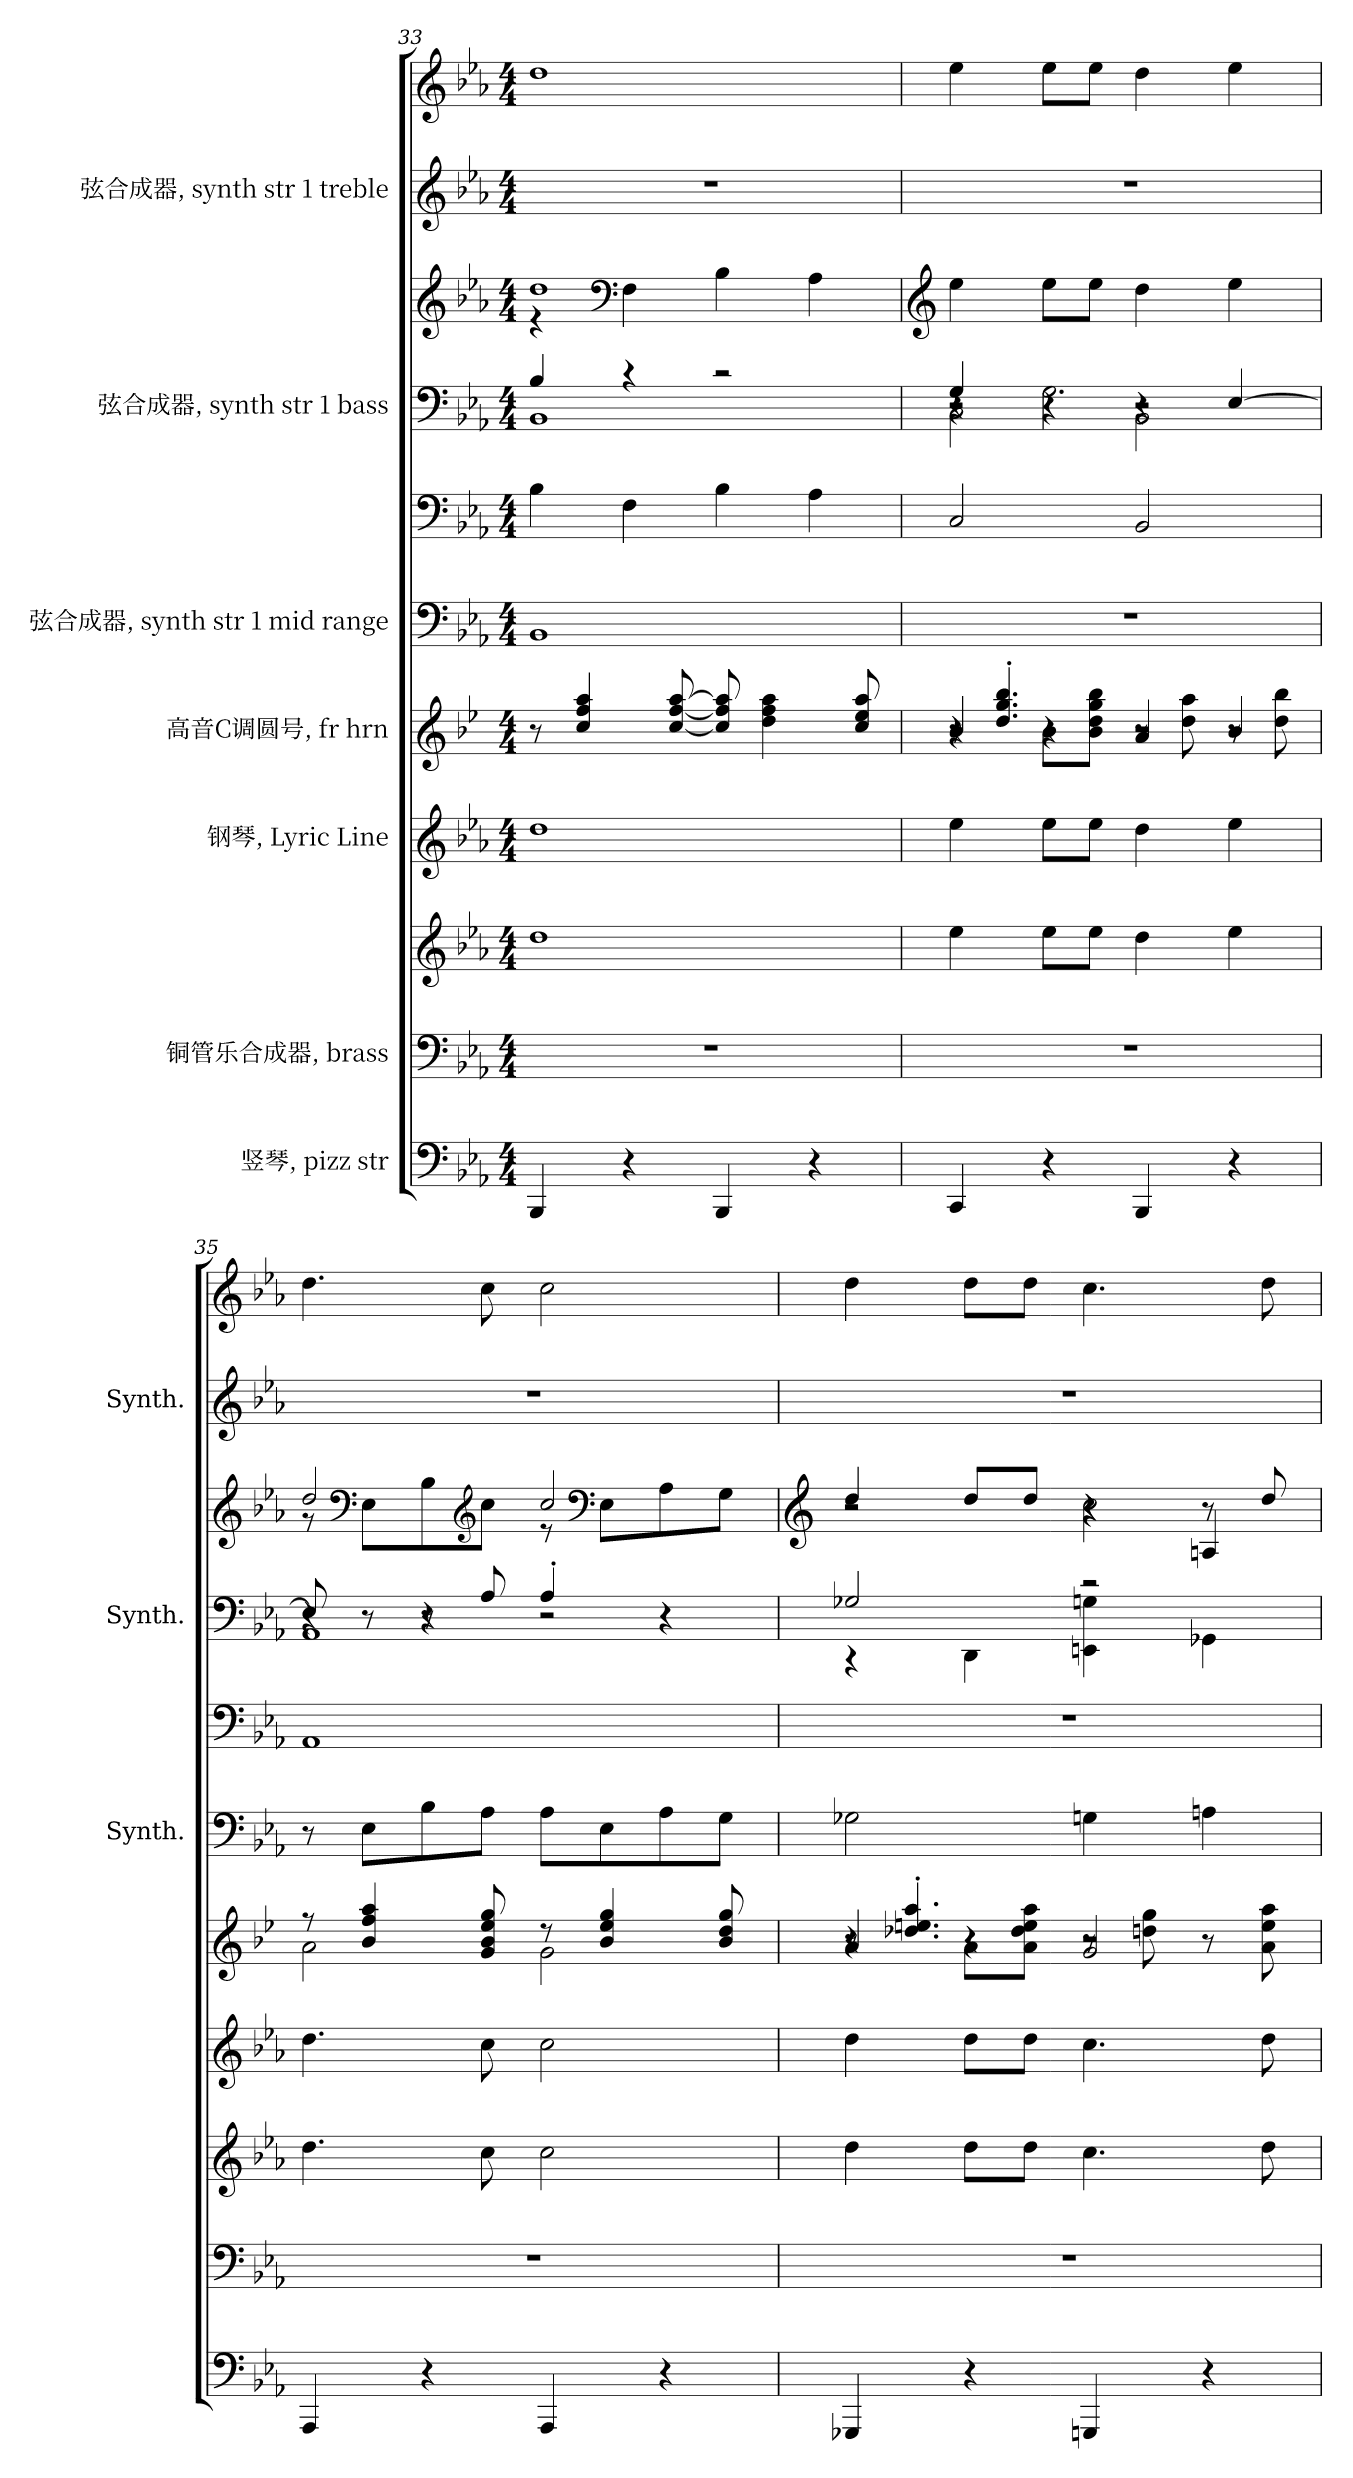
**kern	**kern	**kern	**kern	**kern	**kern	**kern	**kern	**kern	**kern	**kern
*part7	*part6	*part6	*part5	*part4	*part3	*part3	*part2	*part2	*part1	*part1
*staff11	*staff10	*staff9	*staff8	*staff7	*staff6	*staff5	*staff4	*staff3	*staff2	*staff1
*I"竖琴, pizz str	*I"铜管乐合成器, brass	*	*I"钢琴, Lyric Line	*I"高音C调圆号, fr hrn	*I"弦合成器, synth str 1 mid range	*	*I"弦合成器, synth str 1 bass	*	*I"弦合成器, synth str 1 treble	*
*	*	*	*	*	*I'Synth.	*	*I'Synth.	*	*I'Synth.	*
*clefF4	*clefF4	*clefG2	*clefG2	*clefG2	*clefF4	*clefF4	*clefF4	*clefG2	*clefG2	*clefG2
*	*	*	*	*ITrd4c7	*	*	*	*	*	*
*k[b-e-a-]	*k[b-e-a-]	*k[b-e-a-]	*k[b-e-a-]	*k[b-e-a-]	*k[b-e-a-]	*k[b-e-a-]	*k[b-e-a-]	*k[b-e-a-]	*k[b-e-a-]	*k[b-e-a-]
*M4/4	*M4/4	*M4/4	*M4/4	*M4/4	*M4/4	*M4/4	*M4/4	*M4/4	*M4/4	*M4/4
=33	=33	=33	=33	=33	=33	=33	=33	=33	=33	=33
*	*	*	*	*	*	*	*^	*^	*	*
4BBB-/	1r	1dd	1dd	8r	1BB-	4B-\	4B-/	1BB-	1dd	4r	1r	1dd
.	.	.	.	4f/ 4b-/ 4dd/	.	.	.	.	.	.	.	.
*	*	*	*	*	*	*	*	*	*clefF4	*	*	*
4r	.	.	.	.	.	4F\	4r	.	.	4F\	.	.
.	.	.	.	[8f/ [8b-/ [8dd/	.	.	.	.	.	.	.	.
4BBB-/	.	.	.	8f/] 8b-/] 8dd/]	.	4B-\	2r	.	.	4B-\	.	.
.	.	.	.	4g\ 4b-\ 4dd\	.	.	.	.	.	.	.	.
4r	.	.	.	.	.	4A-\	.	.	.	4A-\	.	.
.	.	.	.	8f/ 8a-/ 8dd/	.	.	.	.	.	.	.	.
*	*	*	*	*	*	*	*v	*v	*	*	*	*
*	*	*	*	*	*	*	*	*v	*v	*	*
=34	=34	=34	=34	=34	=34	=34	=34	=34	=34	=34
*	*	*	*	*	*	*	*	*clefG2	*	*
*	*	*	*	*	*	*	*	*	*	*MM80
*	*	*	*	*^	*	*	*^	*	*	*
*	*	*	*	*	*^	*	*	*	*^	*	*	*
*	*	*	*	*	*	*	*	*	*	*	*^	*	*	*
4CC/	1r	4ee-\	4ee-\	8r	4r	4e-/	1r	2C/	4G/	4r	2r	2C\	4ee-\	1r	4ee-\
.	.	.	.	4.g/' 4.cc/' 4.ee-/'	.	.	.	.	.	.	.	.	.	.	.
4r	.	8ee-\L	8ee-\L	.	8e-\L	4r	.	.	4r	2.G\	.	.	8ee-\L	.	8ee-\L
.	.	8ee-\J	8ee-\J	.	8e-\ 8g\ 8cc\ 8ee-\J	.	.	.	.	.	.	.	8ee-\J	.	8ee-\J
4BBB-/	.	4dd\	4dd\	2r	8r	4d/	.	2BB-/	2r	.	4r	2BB-\	4dd\	.	4dd\
.	.	.	.	.	8g\ 8dd\	.	.	.	.	.	.	.	.	.	.
4r	.	4ee-\	4ee-\	.	8r	4e-/	.	.	.	.	[4E-/	.	4ee-\	.	4ee-\
.	.	.	.	.	8g\ 8ee-\	.	.	.	.	.	.	.	.	.	.
*	*	*	*	*	*v	*v	*	*	*	*	*v	*v	*	*	*
!!LO:PB:g=z
=35	=35	=35	=35	=35	=35	=35	=35	=35	=35	=35	=35	=35	=35
*	*	*	*	*	*	*	*	*	*	*	*^	*	*
4AAA-/	1r	4.dd\	4.dd\	8r	2d\	8r	1AA-	4r	8E-/]	1AA-	2dd/	8r	1r	4.dd\
*	*	*	*	*	*	*	*	*	*	*	*clefF4	*	*	*
.	.	.	.	4e-/ 4b-/ 4dd/	.	8E-\L	.	.	8r	.	.	8E-\L	.	.
4r	.	.	.	.	.	8B-\	.	8r	4r	.	.	8B-\	.	.
*	*	*	*	*	*	*	*	*	*	*	*clefG2	*	*	*
.	.	8cc\	8cc\	8c/ 8e-/ 8a-/ 8cc/	.	8A-\J	.	8A-/	.	.	.	8cc\J	.	8cc\
4AAA-/	.	2cc\	2cc\	8r	2c\	8A-\L	.	4A-'/	2r	.	2cc/	8r	.	2cc\
*	*	*	*	*	*	*	*	*	*	*	*clefF4	*	*	*
.	.	.	.	4e-/ 4a-/ 4cc/	.	8E-\	.	.	.	.	.	8E-\L	.	.
4r	.	.	.	.	.	8A-\	.	4r	.	.	.	8A-\	.	.
.	.	.	.	8e-/ 8g/ 8cc/	.	8G\J	.	.	.	.	.	8G\J	.	.
*	*	*	*	*	*	*	*	*v	*v	*v	*	*	*	*
*	*	*	*	*v	*v	*	*	*	*v	*v	*	*
=36	=36	=36	=36	=36	=36	=36	=36	=36	=36	=36
*	*	*	*	*	*	*	*	*clefG2	*	*
*	*	*	*	*^	*	*	*^	*^	*	*
*	*	*	*	*	*^	*	*	*	*	*	*^	*	*
4GGG-X/	1r	4dd\	4dd\	8r	4r	4d/	2G-X\	1r	2G-X/	4r	4dd/	2r	2r	1r	4dd\
.	.	.	.	4.g-X/' 4.an/' 4.dd/'	.	.	.	.	.	.	.	.	.	.	.
4r	.	8dd\L	8dd\L	.	8d\L	4r	.	.	.	4DD\	8dd/L	.	.	.	8dd\L
.	.	8dd\J	8dd\J	.	8d\ 8g-\ 8a\ 8dd\J	.	.	.	.	.	8dd/J	.	.	.	8dd\J
4GGGn/	.	4.cc\	4.cc\	2r	8r	2c/	4Gn\	.	2r	4EEn\ 4Gn\	4r	2cc\	4r	.	4.cc\
.	.	.	.	.	8gn\ 8cc\	.	.	.	.	.	.	.	.	.	.
4r	.	.	.	.	8r	.	4An\	.	.	4GG-X\	8r	.	4An/	.	.
.	.	8dd\	8dd\	.	8d\ 8a\ 8dd\	.	.	.	.	.	8dd/	.	.	.	8dd\
*	*	*	*	*	*	*	*	*	*v	*v	*	*	*	*	*
*	*	*	*	*v	*v	*v	*	*	*	*v	*v	*v	*	*
=	=	=	=	=	=	=	=	=	=	=
*-	*-	*-	*-	*-	*-	*-	*-	*-	*-	*-
